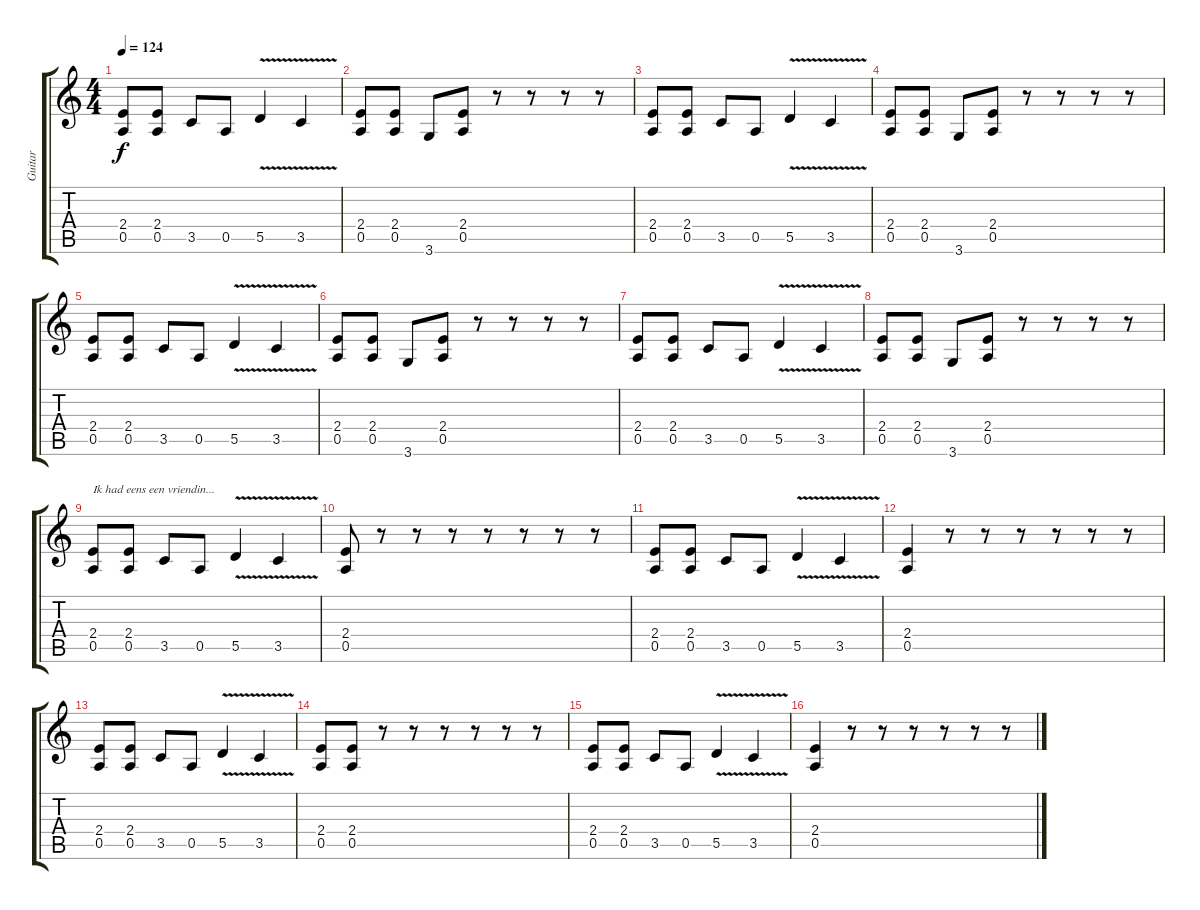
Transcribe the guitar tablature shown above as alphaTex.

\track ("Guitar" "Guitar") {instrument distortionguitar}
\staff {score tabs}
\tuning (E4 B3 G3 D3 A2 E2) {hide}
\ts (4 4)
\tempo 124
\clef g2
\ks c
(2.4 0.5).8{dy f instrument distortionguitar} (2.4 0.5).8 3.5.8 0.5.8 5.5{v}.4 3.5{v}.4 |
(2.4 0.5).8 (2.4 0.5).8 3.6.8 (2.4 0.5).8 r.8 r.8 r.8 r.8 |
(2.4 0.5).8 (2.4 0.5).8 3.5.8 0.5.8 5.5{v}.4 3.5{v}.4 |
(2.4 0.5).8 (2.4 0.5).8 3.6.8 (2.4 0.5).8 r.8 r.8 r.8 r.8 |
(2.4 0.5).8 (2.4 0.5).8 3.5.8 0.5.8 5.5{v}.4 3.5{v}.4 |
(2.4 0.5).8 (2.4 0.5).8 3.6.8 (2.4 0.5).8 r.8 r.8 r.8 r.8 |
(2.4 0.5).8 (2.4 0.5).8 3.5.8 0.5.8 5.5{v}.4 3.5{v}.4 |
(2.4 0.5).8 (2.4 0.5).8 3.6.8 (2.4 0.5).8 r.8 r.8 r.8 r.8 |
(2.4 0.5).8{txt "Ik had eens een vriendin..."} (2.4 0.5).8 3.5.8 0.5.8 5.5{v}.4 3.5{v}.4 |
(2.4 0.5).8 r.8 r.8 r.8 r.8 r.8 r.8 r.8 |
(2.4 0.5).8 (2.4 0.5).8 3.5.8 0.5.8 5.5{v}.4 3.5{v}.4 |
(2.4 0.5).4 r.8 r.8 r.8 r.8 r.8 r.8 |
(2.4 0.5).8 (2.4 0.5).8 3.5.8 0.5.8 5.5{v}.4 3.5{v}.4 |
(2.4 0.5).8 (2.4 0.5).8 r.8 r.8 r.8 r.8 r.8 r.8 |
(2.4 0.5).8 (2.4 0.5).8 3.5.8 0.5.8 5.5{v}.4 3.5{v}.4 |
(2.4 0.5).4 r.8 r.8 r.8 r.8 r.8 r.8
